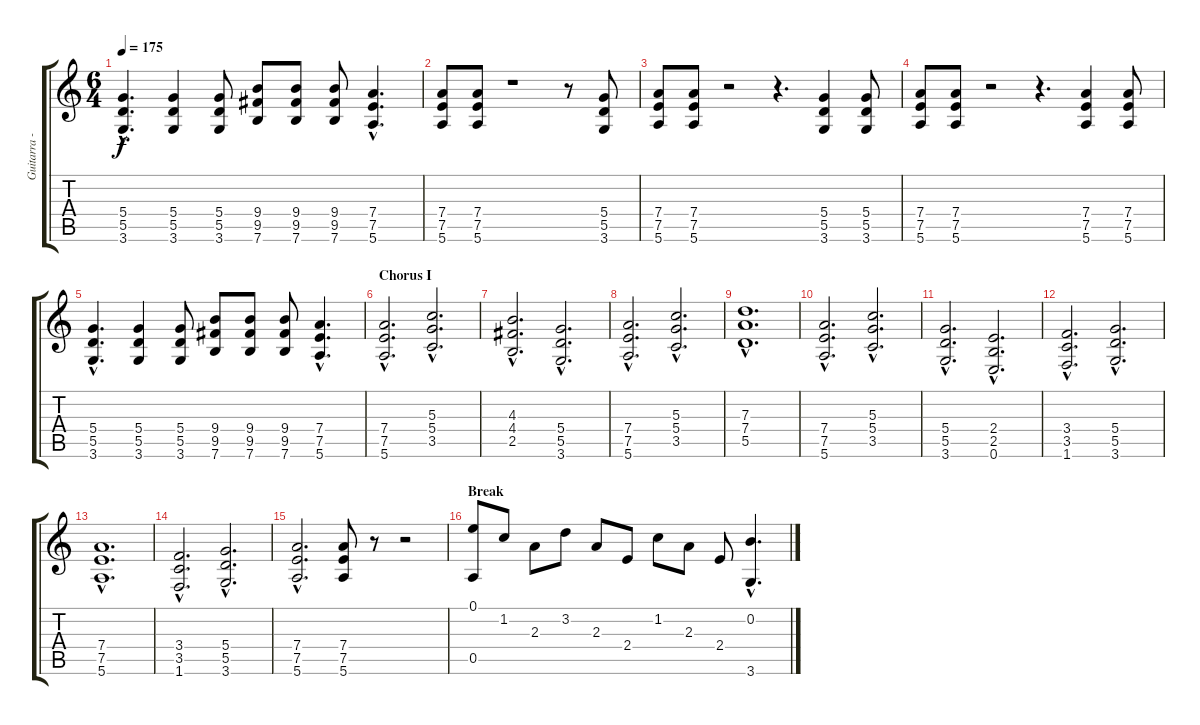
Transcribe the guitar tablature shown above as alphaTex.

\track ("Guitarra - Guitar" "Guitarra -") {instrument distortionguitar}
\staff {score tabs}
\tuning (E4 B3 G3 D3 A2 E2) {hide}
\ts (6 4)
\tempo 175
\clef g2
\ks c
(5.4{hac} 5.5{hac} 3.6{hac}).4{d dy f} (5.4 5.5 3.6).4 (5.4 5.5 3.6).8 (9.4 9.5 7.6).8 (9.4 9.5 7.6).8 (9.4 9.5 7.6).8 (7.4{hac} 7.5{hac} 5.6{hac}).4{d} |
(7.4 7.5 5.6).8 (7.4 7.5 5.6).8 r.1 r.8 (5.4 5.5 3.6).8 |
(7.4 7.5 5.6).8 (7.4 7.5 5.6).8 r.2 r.4{d} (5.4 5.5 3.6).4 (5.4 5.5 3.6).8 |
(7.4 7.5 5.6).8 (7.4 7.5 5.6).8 r.2 r.4{d} (7.4 7.5 5.6).4 (7.4 7.5 5.6).8 |
(5.4{hac} 5.5{hac} 3.6{hac}).4{d} (5.4 5.5 3.6).4 (5.4 5.5 3.6).8 (9.4 9.5 7.6).8 (9.4 9.5 7.6).8 (9.4 9.5 7.6).8 (7.4{hac} 7.5{hac} 5.6{hac}).4{d} |
\section ("" "Chorus I")
(7.4{hac} 7.5{hac} 5.6{hac}).2{d} (5.3{hac} 5.4{hac} 3.5{hac}).2{d} |
(4.3{hac} 4.4{hac} 2.5{hac}).2{d} (5.4{hac} 5.5{hac} 3.6{hac}).2{d} |
(7.4{hac} 7.5{hac} 5.6{hac}).2{d} (5.3{hac} 5.4{hac} 3.5{hac}).2{d} |
(7.3{hac} 7.4{hac} 5.5{hac}).1{d} |
(7.4{hac} 7.5{hac} 5.6{hac}).2{d} (5.3{hac} 5.4{hac} 3.5{hac}).2{d} |
(5.4{hac} 5.5{hac} 3.6{hac}).2{d} (2.4{hac} 2.5{hac} 0.6{hac}).2{d} |
(3.4{hac} 3.5{hac} 1.6{hac}).2{d} (5.4{hac} 5.5{hac} 3.6{hac}).2{d} |
(7.4{hac} 7.5{hac} 5.6{hac}).1{d} |
(3.4{hac} 3.5{hac} 1.6{hac}).2{d} (5.4{hac} 5.5{hac} 3.6{hac}).2{d} |
(7.4{hac} 7.5{hac} 5.6{hac}).2{d} (7.4 7.5 5.6).8 r.8 r.2 |
\section ("" "Break")
(0.1 0.5).8{instrument acousticguitarsteel} 1.2.8 2.3.8 3.2.8 2.3.8 2.4.8 1.2.8 2.3.8 2.4.8 (0.2{hac} 3.6{hac}).4{d}
